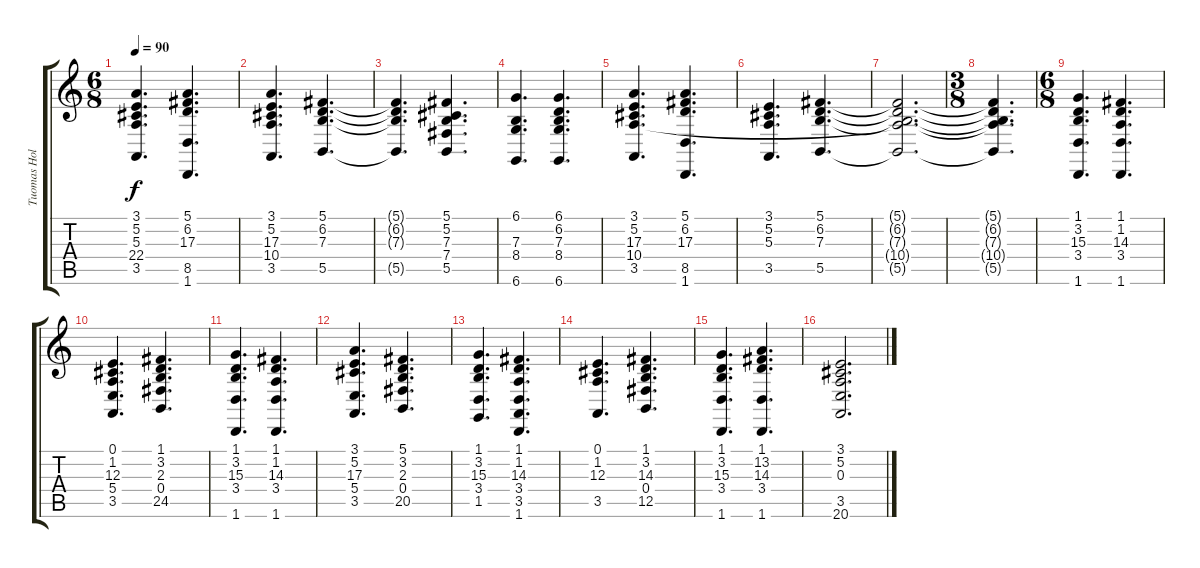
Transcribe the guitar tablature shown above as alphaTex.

\track ("Tuomas Holopainen" "Tuomas Hol") {instrument acousticgrandpiano}
\staff {score tabs}
\tuning (Db4 Ab3 E3 B2 Gb2 Db2) {hide}
\ts (6 8)
\tempo 90
\clef g2
\ks c
(3.1 5.2 5.3 22.4 3.5).4{d dy f} (5.1 6.2 17.3 8.5 1.6).4{d} |
(3.1 5.2 17.3 10.4 3.5).4{d} (5.1 6.2 7.3 5.5).4{d} |
(5.1{t} 6.2{t} 7.3{t} 5.5{t}).4{d} (5.1 5.2 7.3 7.4 5.5).4{d} |
(6.1 7.3 8.4 6.6).4{d} (6.1 6.2 7.3 8.4 6.6).4{d} |
(3.1 5.2 17.3 10.4 3.5).4{d} (5.1 6.2 17.3 8.5 1.6).4{d} |
(3.1 5.2 5.3 3.5).4{d} (5.1 6.2 7.3 5.5).4{d} |
(5.1{t} 6.2{t} 7.3{t} 10.4{t} 5.5{t}).2{d} |
\ts (3 8)
(5.1{t} 6.2{t} 7.3{t} 10.4{t} 5.5{t}).4{d} |
\ts (6 8)
(1.1 3.2 15.3 3.4 1.6).4{d} (1.1 1.2 14.3 3.4 1.6).4{d} |
(0.1 1.2 12.3 5.4 3.5).4{d} (1.1 3.2 2.3 0.4 24.5).4{d} |
(1.1 3.2 15.3 3.4 1.6).4{d} (1.1 1.2 14.3 3.4 1.6).4{d} |
(3.1 5.2 17.3 5.4 3.5).4{d} (5.1 3.2 2.3 0.4 20.5).4{d} |
(1.1 3.2 15.3 3.4 1.5).4{d} (1.1 1.2 14.3 3.4 3.5 1.6).4{d} |
(0.1 1.2 12.3 3.5).4{d} (1.1 3.2 14.3 0.4 12.5).4{d} |
(1.1 3.2 15.3 3.4 1.6).4{d} (1.1 13.2 14.3 3.4 1.6).4{d} |
(3.1 5.2 0.3 3.5 20.6).2{d}
